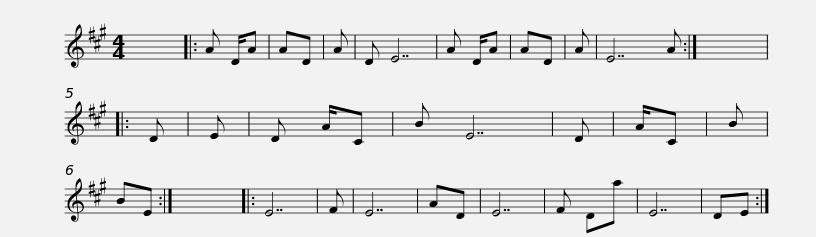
X:1
L:1/8
M:4/4
I:linebreak $
K:A
V:1 treble
V:1
 x8 |: A D/A | AD | A | D E7 | %5
 A D/A | AD | A | E7 A :| x8 |: %10
 D | E | D A/C | B E7 |$ D | %15
 A/C | B | BE :| x8 |: E7 | %20
 F | E7 | AD | E7 | F Da | %25
 E7 | DE :| %27
